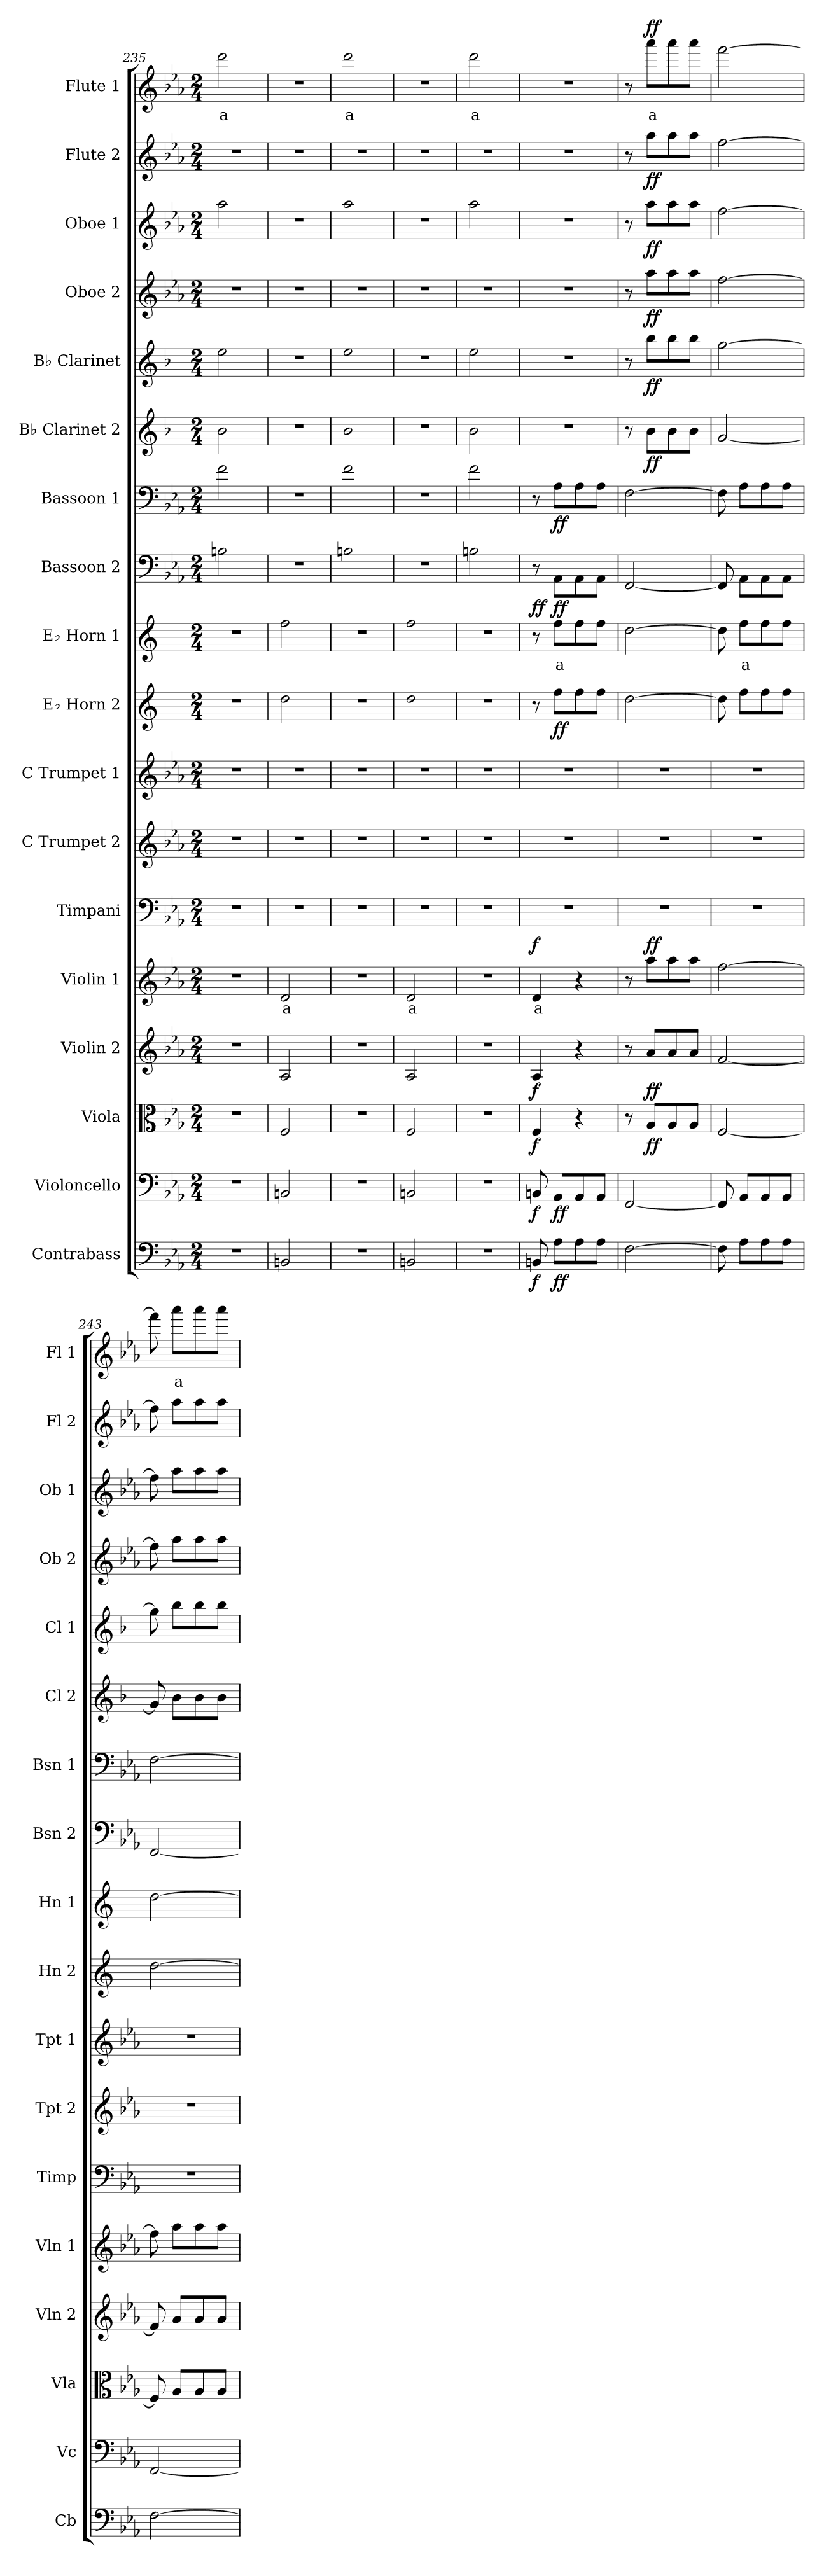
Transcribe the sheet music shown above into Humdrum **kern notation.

**kern	**dynam	**kern	**dynam	**kern	**dynam	**kern	**dynam	**kern	**text	**dynam	**kern	**kern	**kern	**kern	**dynam	**kern	**text	**dynam	**kern	**dynam	**kern	**dynam	**kern	**dynam	**kern	**dynam	**kern	**dynam	**kern	**dynam	**kern	**dynam	**kern	**text	**dynam
*part18	*part18	*part17	*part17	*part16	*part16	*part15	*part15	*part14	*part14	*part14	*part13	*part12	*part11	*part10	*part10	*part9	*part9	*part9	*part8	*part8	*part7	*part7	*part6	*part6	*part5	*part5	*part4	*part4	*part3	*part3	*part2	*part2	*part1	*part1	*part1
*staff18	*staff18	*staff17	*staff17	*staff16	*staff16	*staff15	*staff15	*staff14	*staff14	*staff14	*staff13	*staff12	*staff11	*staff10	*staff10	*staff9	*staff9	*staff9	*staff8	*staff8	*staff7	*staff7	*staff6	*staff6	*staff5	*staff5	*staff4	*staff4	*staff3	*staff3	*staff2	*staff2	*staff1	*staff1	*staff1
*I"Contrabass	*	*I"Violoncello	*	*I"Viola	*	*I"Violin 2	*	*I"Violin 1	*	*	*I"Timpani	*I"C Trumpet 2	*I"C Trumpet 1	*I"E♭ Horn 2	*	*I"E♭ Horn 1	*	*	*I"Bassoon 2	*	*I"Bassoon 1	*	*I"B♭ Clarinet 2	*	*I"B♭ Clarinet	*	*I"Oboe 2	*	*I"Oboe 1	*	*I"Flute 2	*	*I"Flute 1	*	*
*I'Cb	*	*I'Vc	*	*I'Vla	*	*I'Vln 2	*	*I'Vln 1	*	*	*I'Timp	*I'Tpt 2	*I'Tpt 1	*I'Hn 2	*	*I'Hn 1	*	*	*I'Bsn 2	*	*I'Bsn 1	*	*I'Cl 2	*	*I'Cl 1	*	*I'Ob 2	*	*I'Ob 1	*	*I'Fl 2	*	*I'Fl 1	*	*
*clefF4	*	*clefF4	*	*clefC3	*	*clefG2	*	*clefG2	*	*	*clefF4	*clefG2	*clefG2	*clefG2	*	*clefG2	*	*	*clefF4	*	*clefF4	*	*clefG2	*	*clefG2	*	*clefG2	*	*clefG2	*	*clefG2	*	*clefG2	*	*
*ITrd7c12	*	*	*	*	*	*	*	*	*	*	*	*	*	*ITrd5c9	*	*ITrd5c9	*	*	*	*	*	*	*ITrd1c2	*	*ITrd1c2	*	*	*	*	*	*	*	*	*	*
*k[b-e-a-]	*	*k[b-e-a-]	*	*k[b-e-a-]	*	*k[b-e-a-]	*	*k[b-e-a-]	*	*	*k[b-e-a-]	*k[b-e-a-]	*k[b-e-a-]	*k[b-e-a-]	*	*k[b-e-a-]	*	*	*k[b-e-a-]	*	*k[b-e-a-]	*	*k[b-e-a-]	*	*k[b-e-a-]	*	*k[b-e-a-]	*	*k[b-e-a-]	*	*k[b-e-a-]	*	*k[b-e-a-]	*	*
*M2/4	*	*M2/4	*	*M2/4	*	*M2/4	*	*M2/4	*	*	*M2/4	*M2/4	*M2/4	*M2/4	*	*M2/4	*	*	*M2/4	*	*M2/4	*	*M2/4	*	*M2/4	*	*M2/4	*	*M2/4	*	*M2/4	*	*M2/4	*	*
=235	=235	=235	=235	=235	=235	=235	=235	=235	=235	=235	=235	=235	=235	=235	=235	=235	=235	=235	=235	=235	=235	=235	=235	=235	=235	=235	=235	=235	=235	=235	=235	=235	=235	=235	=235
!	!	!	!	!	!	!	!	!	!	!	!	!	!	!	!	!	!	!	!	!	!	!	!	!	!	!	!	!	!	!	!	!	!	!LO:LY:b:color=#FF0000	!
2r	.	2r	.	2r	.	2r	.	2r	.	.	2r	2r	2r	2r	.	2r	.	.	2Bn\	.	2f\	.	2a-\	.	2dd\	.	2r	.	2aa-\	.	2r	.	2ddd\	a	.
=236	=236	=236	=236	=236	=236	=236	=236	=236	=236	=236	=236	=236	=236	=236	=236	=236	=236	=236	=236	=236	=236	=236	=236	=236	=236	=236	=236	=236	=236	=236	=236	=236	=236	=236	=236
!	!	!	!	!	!	!	!	!	!LO:LY:b:color=#FF0000	!	!	!	!	!	!	!	!	!	!	!	!	!	!	!	!	!	!	!	!	!	!	!	!	!	!
2BBBn/	.	2BBn/	.	2F/	.	2A-/	.	2d/	a	.	2r	2r	2r	2f\	.	2a-\	.	.	2r	.	2r	.	2r	.	2r	.	2r	.	2r	.	2r	.	2r	.	.
=237	=237	=237	=237	=237	=237	=237	=237	=237	=237	=237	=237	=237	=237	=237	=237	=237	=237	=237	=237	=237	=237	=237	=237	=237	=237	=237	=237	=237	=237	=237	=237	=237	=237	=237	=237
!	!	!	!	!	!	!	!	!	!	!	!	!	!	!	!	!	!	!	!	!	!	!	!	!	!	!	!	!	!	!	!	!	!	!LO:LY:b:color=#FF0000	!
2r	.	2r	.	2r	.	2r	.	2r	.	.	2r	2r	2r	2r	.	2r	.	.	2Bn\	.	2f\	.	2a-\	.	2dd\	.	2r	.	2aa-\	.	2r	.	2ddd\	a	.
!!LO:PB:g=z
=238	=238	=238	=238	=238	=238	=238	=238	=238	=238	=238	=238	=238	=238	=238	=238	=238	=238	=238	=238	=238	=238	=238	=238	=238	=238	=238	=238	=238	=238	=238	=238	=238	=238	=238	=238
!	!	!	!	!	!	!	!	!	!LO:LY:b:color=#FF0000	!	!	!	!	!	!	!	!	!	!	!	!	!	!	!	!	!	!	!	!	!	!	!	!	!	!
2BBBn/	.	2BBn/	.	2F/	.	2A-/	.	2d/	a	.	2r	2r	2r	2f\	.	2a-\	.	.	2r	.	2r	.	2r	.	2r	.	2r	.	2r	.	2r	.	2r	.	.
=239	=239	=239	=239	=239	=239	=239	=239	=239	=239	=239	=239	=239	=239	=239	=239	=239	=239	=239	=239	=239	=239	=239	=239	=239	=239	=239	=239	=239	=239	=239	=239	=239	=239	=239	=239
!	!	!	!	!	!	!	!	!	!	!	!	!	!	!	!	!	!	!	!	!	!	!	!	!	!	!	!	!	!	!	!	!	!	!LO:LY:b:color=#FF0000	!
2r	.	2r	.	2r	.	2r	.	2r	.	.	2r	2r	2r	2r	.	2r	.	.	2Bn\	.	2f\	.	2a-\	.	2dd\	.	2r	.	2aa-\	.	2r	.	2ddd\	a	.
=240	=240	=240	=240	=240	=240	=240	=240	=240	=240	=240	=240	=240	=240	=240	=240	=240	=240	=240	=240	=240	=240	=240	=240	=240	=240	=240	=240	=240	=240	=240	=240	=240	=240	=240	=240
!	!LO:DY:b	!	!LO:DY:b	!	!LO:DY:b	!	!LO:DY:b	!	!LO:LY:b:color=#FF0000	!LO:DY:b	!	!	!	!	!	!	!	!	!	!LO:DY:b	!	!	!	!	!	!	!	!	!	!	!	!	!	!	!
8BBBn/	f	8BBn/	f	4F/	f	4A-/	f	4d/	a	f	2r	2r	2r	8r	.	8r	.	.	8r	ff	8r	.	2r	.	2r	.	2r	.	2r	.	2r	.	2r	.	.
!	!LO:DY:b	!	!LO:DY:b	!	!	!	!	!	!	!	!	!	!	!	!LO:DY:b	!	!LO:LY:b:color=#FF0000	!LO:DY:b	!	!	!	!LO:DY:b	!	!	!	!	!	!	!	!	!	!	!	!	!
8AA-\L	ff	8AA-/L	ff	.	.	.	.	.	.	.	.	.	.	8a-\L	ff	8a-\L	a	ff	8AA-\L	.	8A-\L	ff	.	.	.	.	.	.	.	.	.	.	.	.	.
8AA-\	.	8AA-/	.	4r	.	4r	.	4r	.	.	.	.	.	8a-\	.	8a-\	.	.	8AA-\	.	8A-\	.	.	.	.	.	.	.	.	.	.	.	.	.	.
8AA-\J	.	8AA-/J	.	.	.	.	.	.	.	.	.	.	.	8a-\J	.	8a-\J	.	.	8AA-\J	.	8A-\J	.	.	.	.	.	.	.	.	.	.	.	.	.	.
=241	=241	=241	=241	=241	=241	=241	=241	=241	=241	=241	=241	=241	=241	=241	=241	=241	=241	=241	=241	=241	=241	=241	=241	=241	=241	=241	=241	=241	=241	=241	=241	=241	=241	=241	=241
[2FF\	.	[2FF/	.	8r	.	8r	.	8r	.	.	2r	2r	2r	[2f\	.	[2f\	.	.	[2FF/	.	[2F\	.	8r	.	8r	.	8r	.	8r	.	8r	.	8r	.	.
!	!	!	!	!	!LO:DY:b	!	!LO:DY:b	!	!	!LO:DY:b	!	!	!	!	!	!	!	!	!	!	!	!	!	!LO:DY:b	!	!LO:DY:b	!	!LO:DY:b	!	!LO:DY:b	!	!LO:DY:b	!	!LO:LY:b:color=#FF0000	!LO:DY:b
.	.	.	.	8A-/L	ff	8a-/L	ff	8aa-\L	.	ff	.	.	.	.	.	.	.	.	.	.	.	.	8a-\L	ff	8aa-\L	ff	8aa-\L	ff	8aa-\L	ff	8aa-\L	ff	8aaa-\L	a	ff
.	.	.	.	8A-/	.	8a-/	.	8aa-\	.	.	.	.	.	.	.	.	.	.	.	.	.	.	8a-\	.	8aa-\	.	8aa-\	.	8aa-\	.	8aa-\	.	8aaa-\	.	.
.	.	.	.	8A-/J	.	8a-/J	.	8aa-\J	.	.	.	.	.	.	.	.	.	.	.	.	.	.	8a-\J	.	8aa-\J	.	8aa-\J	.	8aa-\J	.	8aa-\J	.	8aaa-\J	.	.
=242	=242	=242	=242	=242	=242	=242	=242	=242	=242	=242	=242	=242	=242	=242	=242	=242	=242	=242	=242	=242	=242	=242	=242	=242	=242	=242	=242	=242	=242	=242	=242	=242	=242	=242	=242
8FF\]	.	8FF/]	.	[2F/	.	[2f/	.	[2ff\	.	.	2r	2r	2r	8f\]	.	8f\]	.	.	8FF/]	.	8F\]	.	[2f/	.	[2ff\	.	[2ff\	.	[2ff\	.	[2ff\	.	[2fff\	.	.
!	!	!	!	!	!	!	!	!	!	!	!	!	!	!	!	!	!LO:LY:b:color=#FF0000	!	!	!	!	!	!	!	!	!	!	!	!	!	!	!	!	!	!
8AA-\L	.	8AA-/L	.	.	.	.	.	.	.	.	.	.	.	8a-\L	.	8a-\L	a	.	8AA-\L	.	8A-\L	.	.	.	.	.	.	.	.	.	.	.	.	.	.
8AA-\	.	8AA-/	.	.	.	.	.	.	.	.	.	.	.	8a-\	.	8a-\	.	.	8AA-\	.	8A-\	.	.	.	.	.	.	.	.	.	.	.	.	.	.
8AA-\J	.	8AA-/J	.	.	.	.	.	.	.	.	.	.	.	8a-\J	.	8a-\J	.	.	8AA-\J	.	8A-\J	.	.	.	.	.	.	.	.	.	.	.	.	.	.
=243	=243	=243	=243	=243	=243	=243	=243	=243	=243	=243	=243	=243	=243	=243	=243	=243	=243	=243	=243	=243	=243	=243	=243	=243	=243	=243	=243	=243	=243	=243	=243	=243	=243	=243	=243
[2FF\	.	[2FF/	.	8F/]	.	8f/]	.	8ff\]	.	.	2r	2r	2r	[2f\	.	[2f\	.	.	[2FF/	.	[2F\	.	8f/]	.	8ff\]	.	8ff\]	.	8ff\]	.	8ff\]	.	8fff\]	.	.
!	!	!	!	!	!	!	!	!	!	!	!	!	!	!	!	!	!	!	!	!	!	!	!	!	!	!	!	!	!	!	!	!	!	!LO:LY:b:color=#FF0000	!
.	.	.	.	8A-/L	.	8a-/L	.	8aa-\L	.	.	.	.	.	.	.	.	.	.	.	.	.	.	8a-\L	.	8aa-\L	.	8aa-\L	.	8aa-\L	.	8aa-\L	.	8aaa-\L	a	.
.	.	.	.	8A-/	.	8a-/	.	8aa-\	.	.	.	.	.	.	.	.	.	.	.	.	.	.	8a-\	.	8aa-\	.	8aa-\	.	8aa-\	.	8aa-\	.	8aaa-\	.	.
.	.	.	.	8A-/J	.	8a-/J	.	8aa-\J	.	.	.	.	.	.	.	.	.	.	.	.	.	.	8a-\J	.	8aa-\J	.	8aa-\J	.	8aa-\J	.	8aa-\J	.	8aaa-\J	.	.
=	=	=	=	=	=	=	=	=	=	=	=	=	=	=	=	=	=	=	=	=	=	=	=	=	=	=	=	=	=	=	=	=	=	=	=
*-	*-	*-	*-	*-	*-	*-	*-	*-	*-	*-	*-	*-	*-	*-	*-	*-	*-	*-	*-	*-	*-	*-	*-	*-	*-	*-	*-	*-	*-	*-	*-	*-	*-	*-	*-
